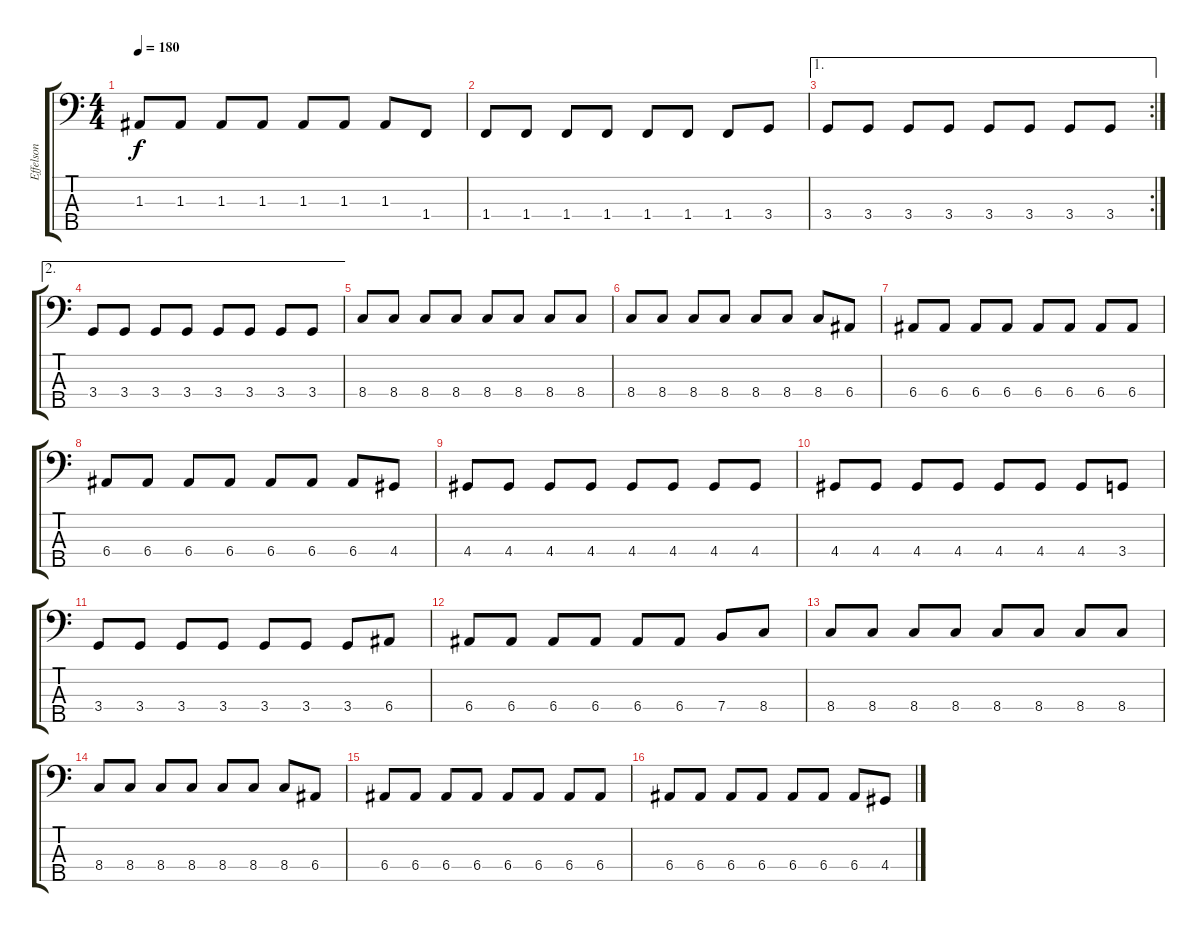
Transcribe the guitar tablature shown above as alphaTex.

\track ("Effelson" "Effelson") {instrument electricbassfinger}
\staff {score tabs}
\tuning (G2 D2 A1 E1 B0) {hide}
\ts (4 4)
\tempo 180
\clef f4
\ks c
1.3.8{dy f} 1.3.8 1.3.8 1.3.8 1.3.8 1.3.8 1.3.8 1.4.8 |
1.4.8 1.4.8 1.4.8 1.4.8 1.4.8 1.4.8 1.4.8 3.4.8 |
\ae 1
\rc 2
3.4.8 3.4.8 3.4.8 3.4.8 3.4.8 3.4.8 3.4.8 3.4.8 |
\ae 2
3.4.8 3.4.8 3.4.8 3.4.8 3.4.8 3.4.8 3.4.8 3.4.8 |
8.4.8 8.4.8 8.4.8 8.4.8 8.4.8 8.4.8 8.4.8 8.4.8 |
8.4.8 8.4.8 8.4.8 8.4.8 8.4.8 8.4.8 8.4.8 6.4.8 |
6.4.8 6.4.8 6.4.8 6.4.8 6.4.8 6.4.8 6.4.8 6.4.8 |
6.4.8 6.4.8 6.4.8 6.4.8 6.4.8 6.4.8 6.4.8 4.4.8 |
4.4.8 4.4.8 4.4.8 4.4.8 4.4.8 4.4.8 4.4.8 4.4.8 |
4.4.8 4.4.8 4.4.8 4.4.8 4.4.8 4.4.8 4.4.8 3.4.8 |
3.4.8 3.4.8 3.4.8 3.4.8 3.4.8 3.4.8 3.4.8 6.4.8 |
6.4.8 6.4.8 6.4.8 6.4.8 6.4.8 6.4.8 7.4.8 8.4.8 |
8.4.8 8.4.8 8.4.8 8.4.8 8.4.8 8.4.8 8.4.8 8.4.8 |
8.4.8 8.4.8 8.4.8 8.4.8 8.4.8 8.4.8 8.4.8 6.4.8 |
6.4.8 6.4.8 6.4.8 6.4.8 6.4.8 6.4.8 6.4.8 6.4.8 |
6.4.8 6.4.8 6.4.8 6.4.8 6.4.8 6.4.8 6.4.8 4.4.8
